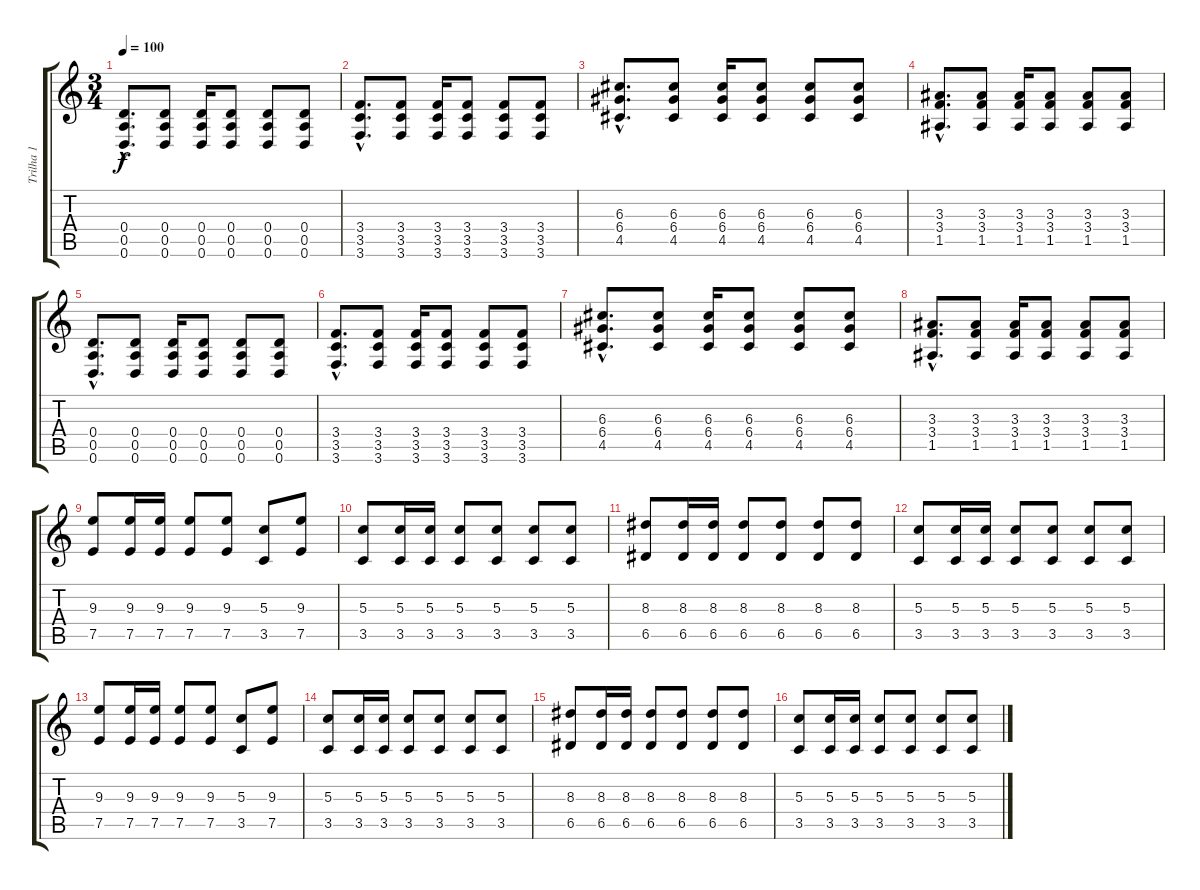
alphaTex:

\track ("Trilha 1" "Trilha 1") {instrument distortionguitar}
\staff {score tabs}
\tuning (E4 B3 G3 D3 A2 D2) {hide}
\ts (3 4)
\tempo 100
\clef g2
\ks c
(0.4{hac} 0.5{hac} 0.6{hac}).8{d dy f} (0.4 0.5 0.6).8 (0.4 0.5 0.6).16 (0.4 0.5 0.6).8 (0.4 0.5 0.6).8 (0.4 0.5 0.6).8 |
(3.4{hac} 3.5{hac} 3.6{hac}).8{d} (3.4 3.5 3.6).8 (3.4 3.5 3.6).16 (3.4 3.5 3.6).8 (3.4 3.5 3.6).8 (3.4 3.5 3.6).8 |
(6.3{hac} 6.4{hac} 4.5{hac}).8{d} (6.3 6.4 4.5).8 (6.3 6.4 4.5).16 (6.3 6.4 4.5).8 (6.3 6.4 4.5).8 (6.3 6.4 4.5).8 |
(3.3{hac} 3.4{hac} 1.5{hac}).8{d} (3.3 3.4 1.5).8 (3.3 3.4 1.5).16 (3.3 3.4 1.5).8 (3.3 3.4 1.5).8 (3.3 3.4 1.5).8 |
(0.4{hac} 0.5{hac} 0.6{hac}).8{d} (0.4 0.5 0.6).8 (0.4 0.5 0.6).16 (0.4 0.5 0.6).8 (0.4 0.5 0.6).8 (0.4 0.5 0.6).8 |
(3.4{hac} 3.5{hac} 3.6{hac}).8{d} (3.4 3.5 3.6).8 (3.4 3.5 3.6).16 (3.4 3.5 3.6).8 (3.4 3.5 3.6).8 (3.4 3.5 3.6).8 |
(6.3{hac} 6.4{hac} 4.5{hac}).8{d} (6.3 6.4 4.5).8 (6.3 6.4 4.5).16 (6.3 6.4 4.5).8 (6.3 6.4 4.5).8 (6.3 6.4 4.5).8 |
(3.3{hac} 3.4{hac} 1.5{hac}).8{d} (3.3 3.4 1.5).8 (3.3 3.4 1.5).16 (3.3 3.4 1.5).8 (3.3 3.4 1.5).8 (3.3 3.4 1.5).8 |
(9.3 7.5).8 (9.3 7.5).16 (9.3 7.5).16 (9.3 7.5).8 (9.3 7.5).8 (5.3 3.5).8 (9.3 7.5).8 |
(5.3 3.5).8 (5.3 3.5).16 (5.3 3.5).16 (5.3 3.5).8 (5.3 3.5).8 (5.3 3.5).8 (5.3 3.5).8 |
(8.3 6.5).8 (8.3 6.5).16 (8.3 6.5).16 (8.3 6.5).8 (8.3 6.5).8 (8.3 6.5).8 (8.3 6.5).8 |
(5.3 3.5).8 (5.3 3.5).16 (5.3 3.5).16 (5.3 3.5).8 (5.3 3.5).8 (5.3 3.5).8 (5.3 3.5).8 |
(9.3 7.5).8 (9.3 7.5).16 (9.3 7.5).16 (9.3 7.5).8 (9.3 7.5).8 (5.3 3.5).8 (9.3 7.5).8 |
(5.3 3.5).8 (5.3 3.5).16 (5.3 3.5).16 (5.3 3.5).8 (5.3 3.5).8 (5.3 3.5).8 (5.3 3.5).8 |
(8.3 6.5).8 (8.3 6.5).16 (8.3 6.5).16 (8.3 6.5).8 (8.3 6.5).8 (8.3 6.5).8 (8.3 6.5).8 |
(5.3 3.5).8 (5.3 3.5).16 (5.3 3.5).16 (5.3 3.5).8 (5.3 3.5).8 (5.3 3.5).8 (5.3 3.5).8
